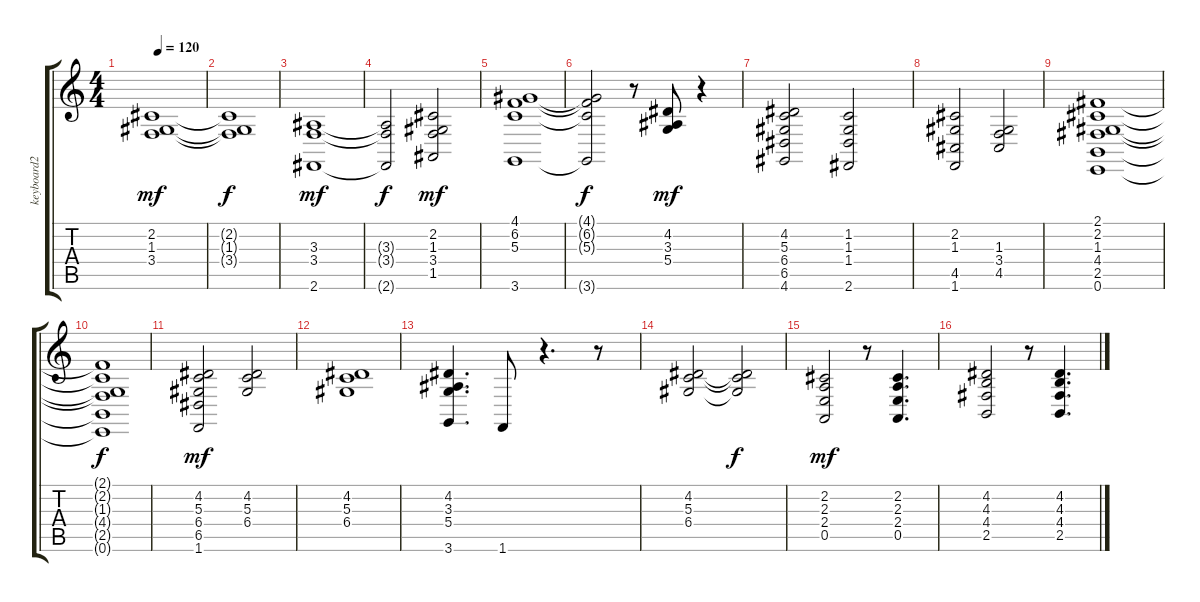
\track ("keyboard2" "keyboard2") {instrument acousticgrandpiano}
\staff {score tabs}
\tuning (E4 B3 G3 D3 A2 E2) {hide}
\ts (4 4)
\tempo 120
\clef g2
\ks c
(2.2 1.3 3.4).1{dy mf} |
(2.2{t} 1.3{t} 3.4{t}).1{dy f} |
(3.3 3.4 2.6).1{dy mf} |
(3.3{t} 3.4{t} 2.6{t}).2{dy f} (2.2 1.3 3.4 1.5).2{dy mf} |
(4.1 6.2 5.3 3.6).1 |
(4.1{t} 6.2{t} 5.3{t} 3.6{t}).2{dy f} r.8 (4.2 3.3 5.4).8{dy mf} r.4 |
(4.2 5.3 6.4 6.5 4.6).2 (1.2 1.3 1.4 2.6).2 |
(2.2 1.3 4.5 1.6).2 (1.3 3.4 4.5).2 |
(2.1 2.2 1.3 4.4 2.5 0.6).1 |
(2.1{t} 2.2{t} 1.3{t} 4.4{t} 2.5{t} 0.6{t}).1{dy f} |
(4.2 5.3 6.4 6.5 1.6).2{dy mf} (4.2 5.3 6.4).2 |
(4.2 5.3 6.4).1 |
(4.2 3.3 5.4 3.6).4{d} 1.6.8 r.4{d} r.8 |
(4.2 5.3 6.4).2 (4.2{t} 5.3{t} 6.4{t}).2{dy f} |
(2.2 2.3 2.4 0.5).2{dy mf} r.8 (2.2 2.3 2.4 0.5).4{d} |
(4.2 4.3 4.4 2.5).2 r.8 (4.2 4.3 4.4 2.5).4{d}
